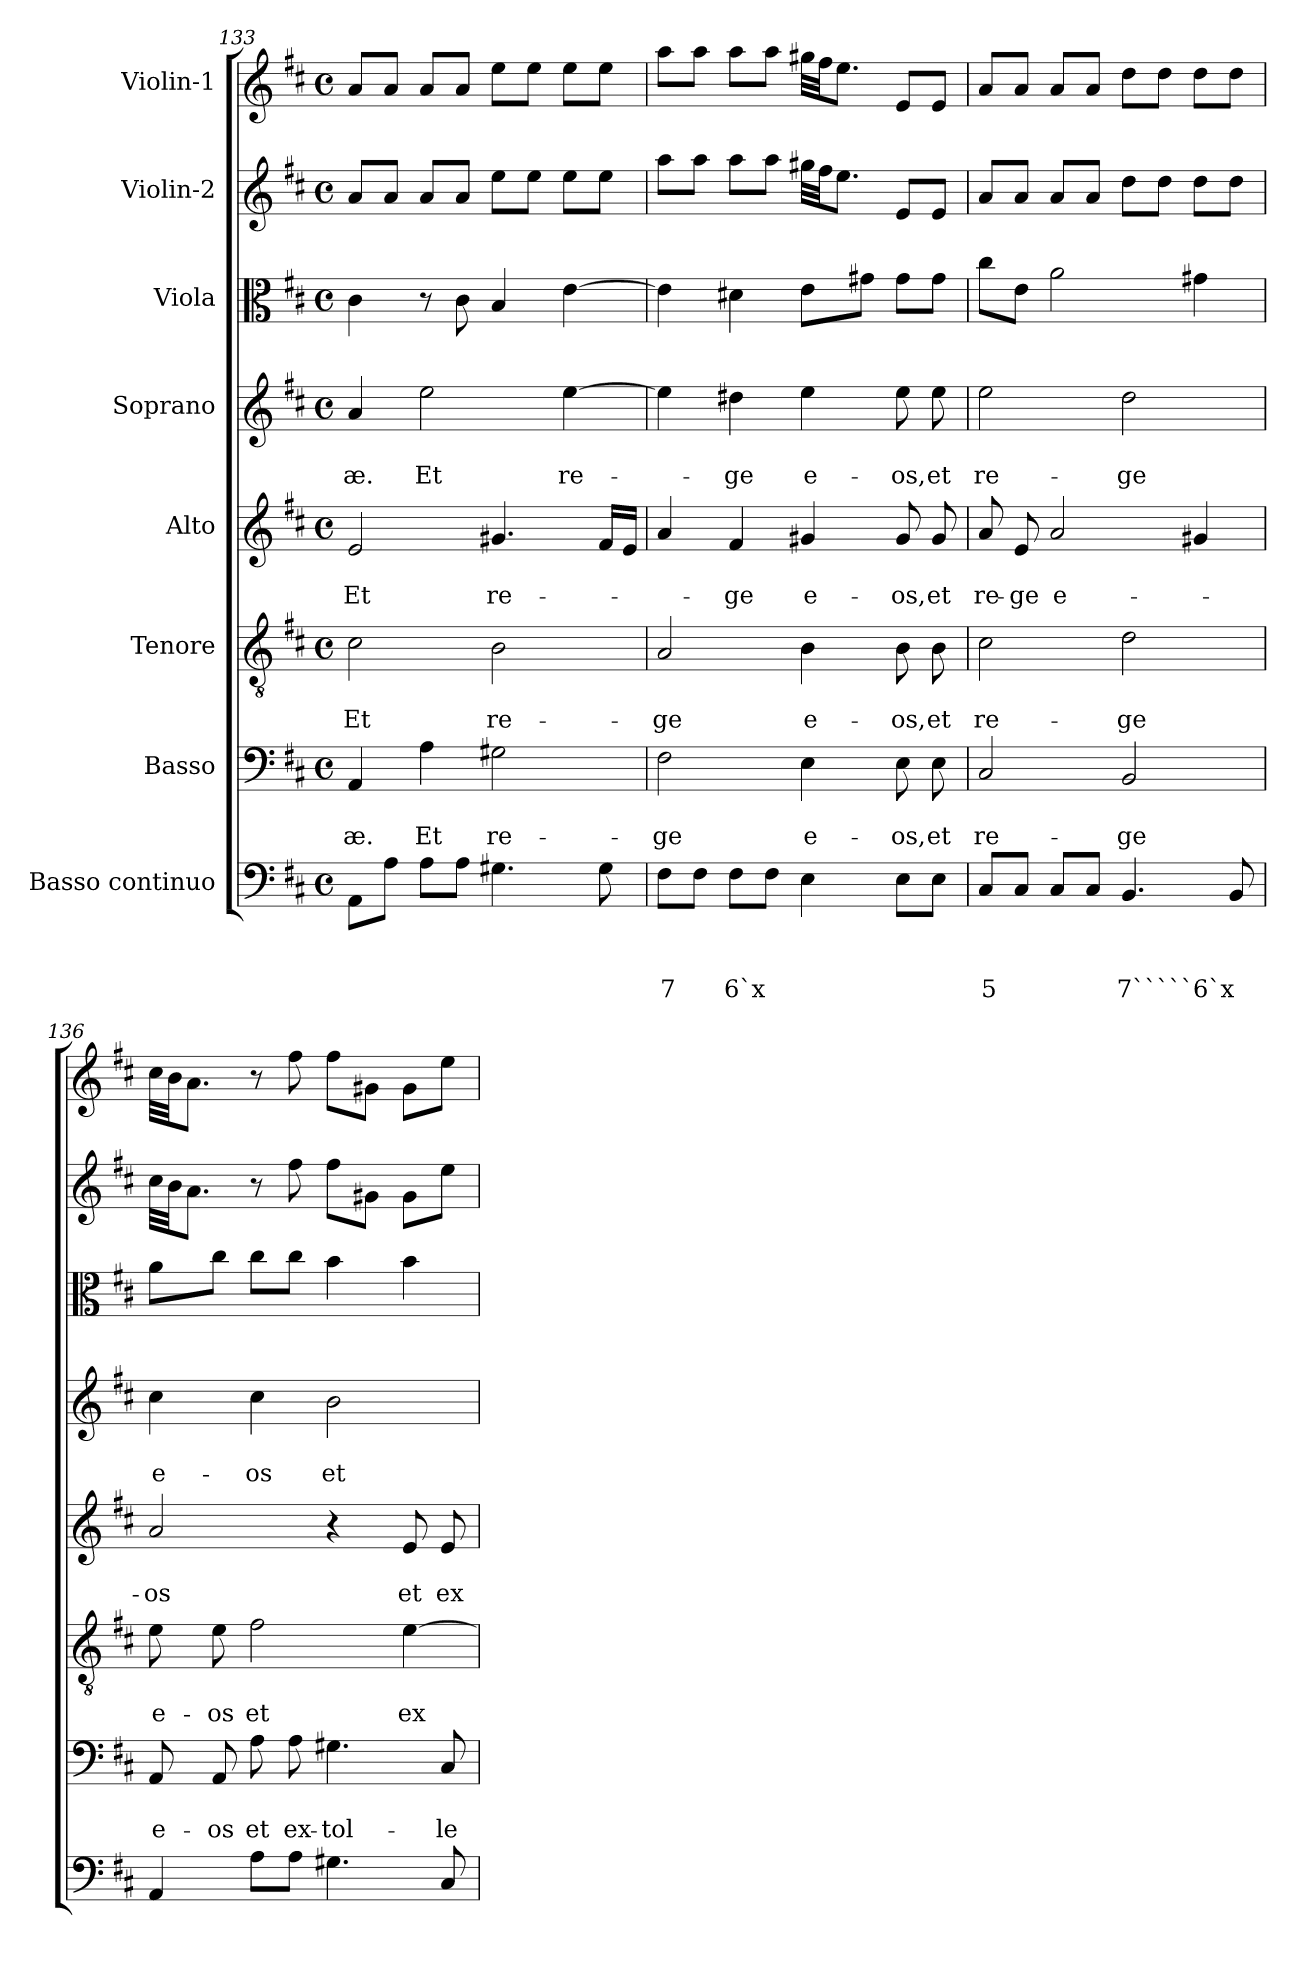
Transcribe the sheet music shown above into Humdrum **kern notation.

**kern	**text	**text	**text	**kern	**text	**text	**kern	**text	**text	**kern	**text	**text	**kern	**text	**text	**kern	**kern	**kern
*part8	*part8	*part8	*part8	*part7	*part7	*part7	*part6	*part6	*part6	*part5	*part5	*part5	*part4	*part4	*part4	*part3	*part2	*part1
*staff8	*staff8	*staff8	*staff8	*staff7	*staff7	*staff7	*staff6	*staff6	*staff6	*staff5	*staff5	*staff5	*staff4	*staff4	*staff4	*staff3	*staff2	*staff1
*I"Basso continuo	*	*	*	*I"Basso	*	*	*I"Tenore	*	*	*I"Alto	*	*	*I"Soprano	*	*	*I"Viola	*I"Violin-2	*I"Violin-1
*clefF4	*	*	*	*clefF4	*	*	*clefGv2	*	*	*clefG2	*	*	*clefG2	*	*	*clefC3	*clefG2	*clefG2
*k[f#c#]	*	*	*	*k[f#c#]	*	*	*k[f#c#]	*	*	*k[f#c#]	*	*	*k[f#c#]	*	*	*k[f#c#]	*k[f#c#]	*k[f#c#]
*D:	*	*	*	*D:	*	*	*D:	*	*	*D:	*	*	*D:	*	*	*D:	*D:	*D:
*M4/4	*	*	*	*M4/4	*	*	*M4/4	*	*	*M4/4	*	*	*M4/4	*	*	*M4/4	*M4/4	*M4/4
*met(c)	*	*	*	*met(c)	*	*	*met(c)	*	*	*met(c)	*	*	*met(c)	*	*	*met(c)	*met(c)	*met(c)
=133	=133	=133	=133	=133	=133	=133	=133	=133	=133	=133	=133	=133	=133	=133	=133	=133	=133	=133
!	!	!	!	!	!	!LO:LY:b	!	!	!LO:LY:b	!	!	!LO:LY:b	!	!	!LO:LY:b	!	!	!
8AA\L	.	.	.	4AA/	.	-æ.	2c#\	.	Et	2e/	.	Et	4a/	.	-æ.	4c#\	8a/L	8a/L
8A\J	.	.	.	.	.	.	.	.	.	.	.	.	.	.	.	.	8a/J	8a/J
!	!	!	!	!	!	!LO:LY:b	!	!	!	!	!	!	!	!	!LO:LY:b	!	!	!
8A\L	.	.	.	4A\	.	Et	.	.	.	.	.	.	2ee\	.	Et	8r	8a/L	8a/L
8A\J	.	.	.	.	.	.	.	.	.	.	.	.	.	.	.	8c#\	8a/J	8a/J
!	!	!	!	!	!	!LO:LY:b	!	!	!LO:LY:b	!	!	!LO:LY:b	!	!	!	!	!	!
4.G#X\	.	.	.	2G#X\	.	re-	2B\	.	re-	4.g#X/	.	re-	.	.	.	4B/	8ee\L	8ee\L
.	.	.	.	.	.	.	.	.	.	.	.	.	.	.	.	.	8ee\J	8ee\J
!	!	!	!	!	!	!	!	!	!	!	!	!	!	!	!LO:LY:b	!	!	!
.	.	.	.	.	.	.	.	.	.	.	.	.	[4ee\	.	re-	[4e\	8ee\L	8ee\L
8G#\	.	.	.	.	.	.	.	.	.	16f#/LL	.	.	.	.	.	.	8ee\J	8ee\J
.	.	.	.	.	.	.	.	.	.	16e/JJ	.	.	.	.	.	.	.	.
=134	=134	=134	=134	=134	=134	=134	=134	=134	=134	=134	=134	=134	=134	=134	=134	=134	=134	=134
!	!	!	!LO:LY:b	!	!	!LO:LY:b	!	!	!LO:LY:b	!	!	!	!	!	!	!	!	!
8F#\L	.	.	7	2F#\	.	-ge	2A/	.	-ge	4a/	.	.	4ee\]	.	.	4e\]	8aa\L	8aa\L
8F#\J	.	.	.	.	.	.	.	.	.	.	.	.	.	.	.	.	8aa\J	8aa\J
!	!	!	!LO:LY:b	!	!	!	!	!	!	!	!	!LO:LY:b	!	!	!LO:LY:b	!	!	!
8F#\L	.	.	6`x	.	.	.	.	.	.	4f#/	.	-ge	4dd#X\	.	-ge	4d#X\	8aa\L	8aa\L
8F#\J	.	.	.	.	.	.	.	.	.	.	.	.	.	.	.	.	8aa\J	8aa\J
!	!	!	!	!	!	!LO:LY:b	!	!	!LO:LY:b	!	!	!LO:LY:b	!	!	!LO:LY:b	!	!	!
4E\	.	.	.	4E\	.	e-	4B\	.	e-	4g#X/	.	e-	4ee\	.	e-	8e\L	32gg#X\LLL	32gg#X\LLL
.	.	.	.	.	.	.	.	.	.	.	.	.	.	.	.	.	32ff#\JJ	32ff#\JJ
.	.	.	.	.	.	.	.	.	.	.	.	.	.	.	.	.	8.ee\J	8.ee\J
.	.	.	.	.	.	.	.	.	.	.	.	.	.	.	.	8g#X\J	.	.
!	!	!	!	!	!	!LO:LY:b	!	!	!LO:LY:b	!	!	!LO:LY:b	!	!	!LO:LY:b	!	!	!
8E\L	.	.	.	8E\	.	-os,	8B\	.	-os,	8g#/	.	-os,	8ee\	.	-os,	8g#\L	8e/L	8e/L
!	!	!	!	!	!	!LO:LY:b	!	!	!LO:LY:b	!	!	!LO:LY:b	!	!	!LO:LY:b	!	!	!
8E\J	.	.	.	8E\	.	et	8B\	.	et	8g#/	.	et	8ee\	.	et	8g#\J	8e/J	8e/J
!!LO:LB:g=z
=135	=135	=135	=135	=135	=135	=135	=135	=135	=135	=135	=135	=135	=135	=135	=135	=135	=135	=135
!	!	!	!LO:LY:b	!	!	!LO:LY:b	!	!	!LO:LY:b	!	!	!LO:LY:b	!	!	!LO:LY:b	!	!	!
8C#/L	.	.	5	2C#/	.	re-	2c#\	.	re-	8a/	.	re-	2ee\	.	re-	8cc#\L	8a/L	8a/L
!	!	!	!	!	!	!	!	!	!	!	!	!LO:LY:b	!	!	!	!	!	!
8C#/J	.	.	.	.	.	.	.	.	.	8e/	.	-ge	.	.	.	8e\J	8a/J	8a/J
!	!	!	!	!	!	!	!	!	!	!	!	!LO:LY:b	!	!	!	!	!	!
8C#/L	.	.	.	.	.	.	.	.	.	2a/	.	e-	.	.	.	2a\	8a/L	8a/L
8C#/J	.	.	.	.	.	.	.	.	.	.	.	.	.	.	.	.	8a/J	8a/J
!	!	!	!LO:LY:b	!	!	!LO:LY:b	!	!	!LO:LY:b	!	!	!	!	!	!LO:LY:b	!	!	!
4.BB/	.	.	7`````6`x	2BB/	.	-ge	2d\	.	-ge	.	.	.	2dd\	.	-ge	.	8dd\L	8dd\L
.	.	.	.	.	.	.	.	.	.	.	.	.	.	.	.	.	8dd\J	8dd\J
.	.	.	.	.	.	.	.	.	.	4g#X/	.	.	.	.	.	4g#X\	8dd\L	8dd\L
8BB/	.	.	.	.	.	.	.	.	.	.	.	.	.	.	.	.	8dd\J	8dd\J
=136	=136	=136	=136	=136	=136	=136	=136	=136	=136	=136	=136	=136	=136	=136	=136	=136	=136	=136
!	!	!	!	!	!	!LO:LY:b	!	!	!LO:LY:b	!	!	!LO:LY:b	!	!	!LO:LY:b	!	!	!
4AA/	.	.	.	8AA/	.	e-	8e\	.	e-	2a/	.	-os	4cc#\	.	e-	8a\L	32cc#\LLL	32cc#\LLL
.	.	.	.	.	.	.	.	.	.	.	.	.	.	.	.	.	32b\JJ	32b\JJ
.	.	.	.	.	.	.	.	.	.	.	.	.	.	.	.	.	8.a\J	8.a\J
!	!	!	!	!	!	!LO:LY:b	!	!	!LO:LY:b	!	!	!	!	!	!	!	!	!
.	.	.	.	8AA/	.	-os	8e\	.	-os	.	.	.	.	.	.	8cc#\J	.	.
!	!	!	!	!	!	!LO:LY:b	!	!	!LO:LY:b	!	!	!	!	!	!LO:LY:b	!	!	!
8A\L	.	.	.	8A\	.	et	2f#\	.	et	.	.	.	4cc#\	.	-os	8cc#\L	8r	8r
!	!	!	!	!	!	!LO:LY:b	!	!	!	!	!	!	!	!	!	!	!	!
8A\J	.	.	.	8A\	.	ex-	.	.	.	.	.	.	.	.	.	8cc#\J	8ff#\	8ff#\
!	!	!	!	!	!	!LO:LY:b	!	!	!	!	!	!	!	!	!LO:LY:b	!	!	!
4.G#X\	.	.	.	4.G#X\	.	-tol-	.	.	.	4r	.	.	2b\	.	et	4b\	8ff#\L	8ff#\L
.	.	.	.	.	.	.	.	.	.	.	.	.	.	.	.	.	8g#X\J	8g#X\J
!	!	!	!	!	!	!	!	!	!LO:LY:b	!	!	!LO:LY:b	!	!	!	!	!	!
.	.	.	.	.	.	.	[4e\	.	ex-	8e/	.	et	.	.	.	4b\	8g#\L	8g#\L
!	!	!	!	!	!	!LO:LY:b	!	!	!	!	!	!LO:LY:b	!	!	!	!	!	!
8C#/	.	.	.	8C#/	.	-le	.	.	.	8e/	.	ex-	.	.	.	.	8ee\J	8ee\J
=	=	=	=	=	=	=	=	=	=	=	=	=	=	=	=	=	=	=
*-	*-	*-	*-	*-	*-	*-	*-	*-	*-	*-	*-	*-	*-	*-	*-	*-	*-	*-
